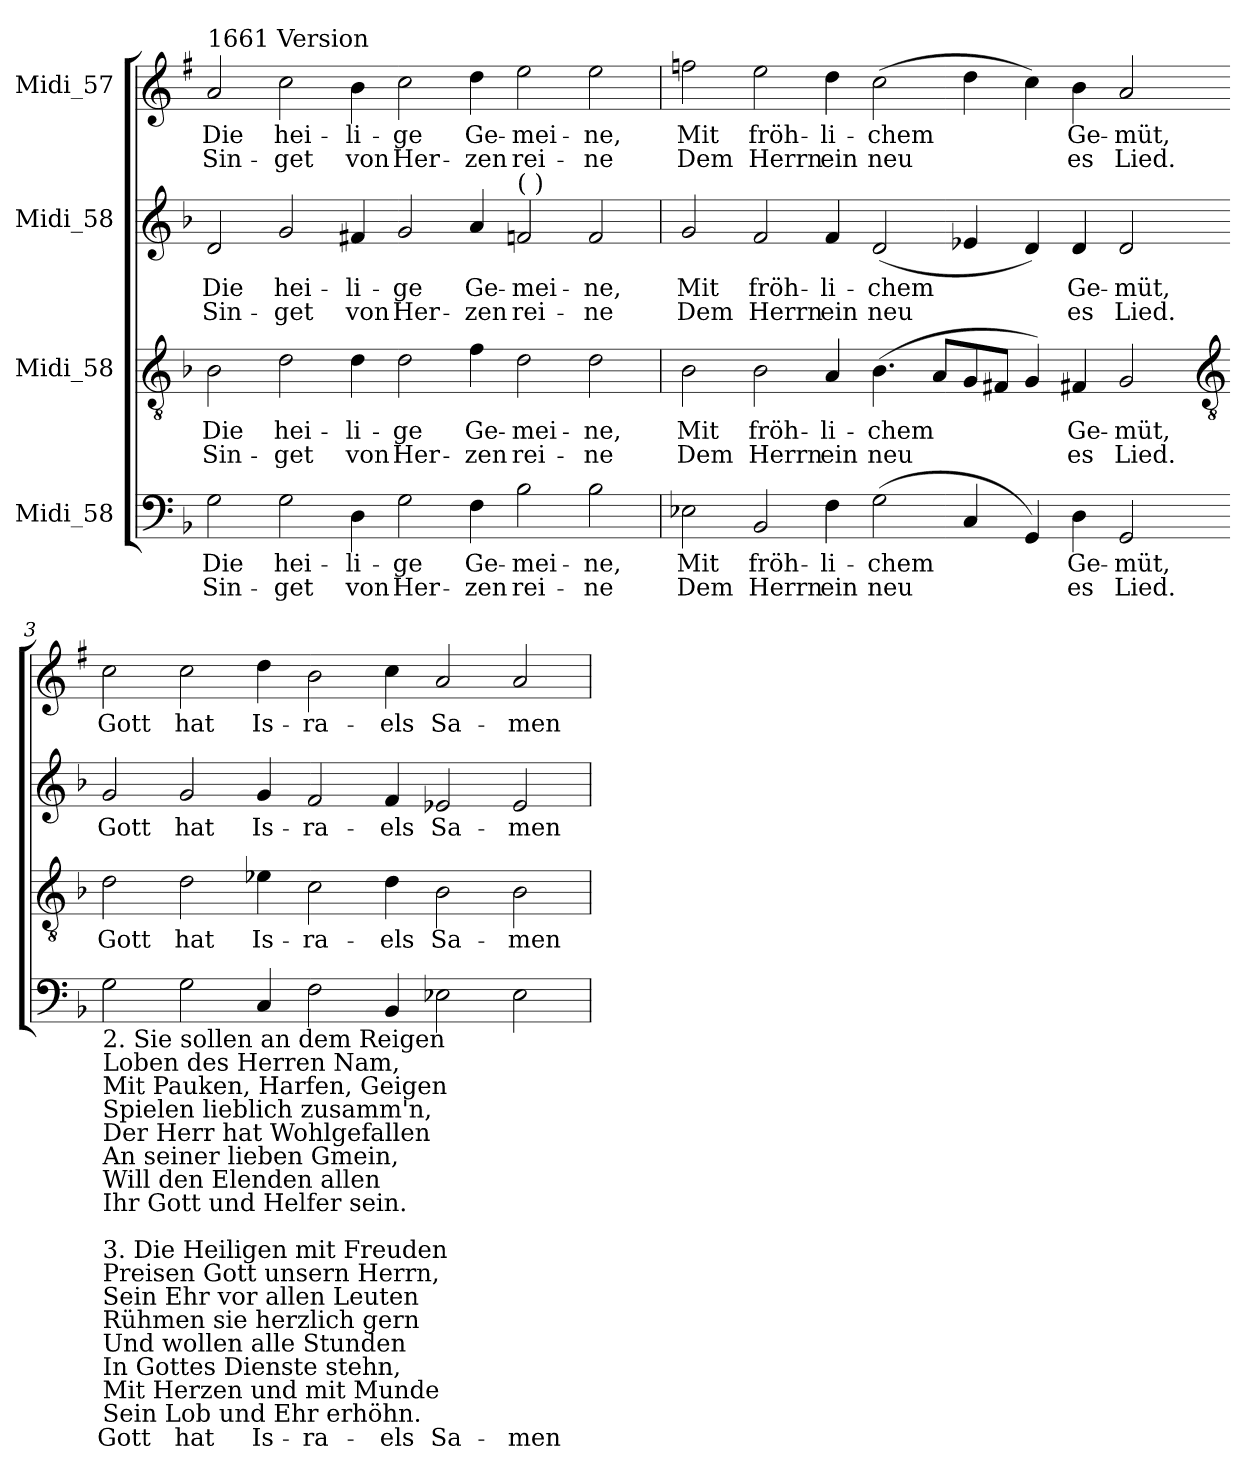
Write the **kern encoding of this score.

**kern	**text	**text	**kern	**text	**text	**kern	**text	**text	**kern	**text	**text
*part4	*part4	*part4	*part3	*part3	*part3	*part2	*part2	*part2	*part1	*part1	*part1
*staff4	*staff4	*staff4	*staff3	*staff3	*staff3	*staff2	*staff2	*staff2	*staff1	*staff1	*staff1
*I"Midi_58	*	*	*I"Midi_58	*	*	*I"Midi_58	*	*	*I"Midi_57	*	*
*clefF4	*	*	*clefGv2	*	*	*clefG2	*	*	*clefG2	*	*
*	*	*	*	*	*	*	*	*	*ITrd1c2	*	*
*k[b-]	*	*	*k[b-]	*	*	*k[b-]	*	*	*k[b-]	*	*
*F:	*	*	*F:	*	*	*F:	*	*	*F:	*	*
=1	=1	=1	=1	=1	=1	=1	=1	=1	=1	=1	=1
!	!	!	!	!	!	!	!	!	!LO:TX:a:t=1661 Version	!	!
!	!LO:LY:b	!LO:LY:b	!	!LO:LY:b	!LO:LY:b	!	!LO:LY:b	!LO:LY:b	!	!LO:LY:b	!LO:LY:b
2G	Die	Sin-	2B-	Die	Sin-	2d	Die	Sin-	2g	Die	Sin-
!	!LO:LY:b	!LO:LY:b	!	!LO:LY:b	!LO:LY:b	!	!LO:LY:b	!LO:LY:b	!	!LO:LY:b	!LO:LY:b
2G	-hei-	-get	2d	-hei-	-get	2g	-hei-	-get	2b-	-hei-	-get
!	!LO:LY:b	!LO:LY:b	!	!LO:LY:b	!LO:LY:b	!	!LO:LY:b	!LO:LY:b	!	!LO:LY:b	!LO:LY:b
4D	li-	-von	4d	li-	-von	4f#X	li-	-von	4a	li-	-von
!	!LO:LY:b	!LO:LY:b	!	!LO:LY:b	!LO:LY:b	!	!LO:LY:b	!LO:LY:b	!	!LO:LY:b	!LO:LY:b
2G	ge	Her-	2d	ge	Her-	2g	ge	Her-	2b-	ge	Her-
!	!LO:LY:b	!LO:LY:b	!	!LO:LY:b	!LO:LY:b	!	!LO:LY:b	!LO:LY:b	!	!LO:LY:b	!LO:LY:b
4F	-Ge-	-zen	4f	-Ge-	-zen	4a	-Ge-	-zen	4cc	-Ge-	-zen
!	!	!	!	!	!	!LO:TX:a:t=(  )	!	!	!	!	!
!	!LO:LY:b	!LO:LY:b	!	!LO:LY:b	!LO:LY:b	!	!LO:LY:b	!LO:LY:b	!	!LO:LY:b	!LO:LY:b
2B-	mei-	-rei-	2d	mei-	-rei-	2f	mei-	-rei-	2dd	mei-	-rei-
!	!LO:LY:b	!LO:LY:b	!	!LO:LY:b	!LO:LY:b	!	!LO:LY:b	!LO:LY:b	!	!LO:LY:b	!LO:LY:b
2B-	-ne,	ne	2d	-ne,	ne	2f	-ne,	ne	2dd	-ne,	ne
=2	=2	=2	=2	=2	=2	=2	=2	=2	=2	=2	=2
!	!LO:LY:b	!LO:LY:b	!	!LO:LY:b	!LO:LY:b	!	!LO:LY:b	!LO:LY:b	!	!LO:LY:b	!LO:LY:b
2E-X	Mit	Dem	2B-	Mit	Dem	2g	Mit	Dem	2ee-X	Mit	Dem
!	!LO:LY:b	!LO:LY:b	!	!LO:LY:b	!LO:LY:b	!	!LO:LY:b	!LO:LY:b	!	!LO:LY:b	!LO:LY:b
2BB-	fröh-	-Herrn	2B-	fröh-	-Herrn	2f	fröh-	-Herrn	2dd	fröh-	-Herrn
!	!LO:LY:b	!LO:LY:b	!	!LO:LY:b	!LO:LY:b	!	!LO:LY:b	!LO:LY:b	!	!LO:LY:b	!LO:LY:b
4F	li-	-ein	4A	li-	-ein	4f	li-	-ein	4cc	li-	-ein
!	!LO:LY:b	!LO:LY:b	!	!LO:LY:b	!LO:LY:b	!	!LO:LY:b	!LO:LY:b	!	!LO:LY:b	!LO:LY:b
(<2G	chem	neu	(<4.B-	chem	neu	(<2d	chem	neu	(>2b-	chem	neu
.	.	.	8AL	.	.	.	.	.	.	.	.
4C	.	.	8G	.	.	4e-X	.	.	4cc	.	.
.	.	.	8F#XJ	.	.	.	.	.	.	.	.
4GG)	.	.	4G)	.	.	4d)	.	.	4b-)	.	.
!	!LO:LY:b	!LO:LY:b	!	!LO:LY:b	!LO:LY:b	!	!LO:LY:b	!LO:LY:b	!	!LO:LY:b	!LO:LY:b
4D	Ge-	-es	4F#X	Ge-	-es	4d	Ge-	-es	4a	Ge-	-es
!	!LO:LY:b	!LO:LY:b	!	!LO:LY:b	!LO:LY:b	!	!LO:LY:b	!LO:LY:b	!	!LO:LY:b	!LO:LY:b
2GG	müt,	Lied.	2G	müt,	Lied.	2d	müt,	Lied.	2g	müt,	Lied.
!!LO:LB:g=z
=3-	=3-	=3-	=3-	=3-	=3-	=3-	=3-	=3-	=3-	=3-	=3-
*	*	*	*clefGv2	*	*	*	*	*	*	*	*
!LO:TX:b:t=2. Sie sollen an dem Reigen\nLoben des Herren Nam,\nMit Pauken, Harfen, Geigen\nSpielen lieblich zusamm'n,\nDer Herr hat Wohlgefallen\nAn seiner lieben Gmein,\nWill den Elenden allen\nIhr Gott und Helfer sein.\n\n3. Die Heiligen mit Freuden\nPreisen Gott unsern Herrn,\nSein Ehr vor allen Leuten\nRühmen sie herzlich gern\nUnd wollen alle Stunden\nIn Gottes Dienste stehn,\nMit Herzen und mit Munde\nSein Lob und Ehr erhöhn.	!	!	!	!	!	!	!	!	!	!	!
!	!LO:LY:b	!	!	!LO:LY:b	!	!	!LO:LY:b	!	!	!LO:LY:b	!
2G	Gott	.	2d	Gott	.	2g	Gott	.	2b-	Gott	.
!	!LO:LY:b	!	!	!LO:LY:b	!	!	!LO:LY:b	!	!	!LO:LY:b	!
2G	hat	.	2d	hat	.	2g	hat	.	2b-	hat	.
!	!LO:LY:b	!	!	!LO:LY:b	!	!	!LO:LY:b	!	!	!LO:LY:b	!
4C	Is-	.	4e-X	Is-	.	4g	Is-	.	4cc	Is-	.
!	!LO:LY:b	!	!	!LO:LY:b	!	!	!LO:LY:b	!	!	!LO:LY:b	!
2F	-ra-	.	2c	-ra-	.	2f	-ra-	.	2a	-ra-	.
!	!LO:LY:b	!	!	!LO:LY:b	!	!	!LO:LY:b	!	!	!LO:LY:b	!
4BB-	-els	.	4d	-els	.	4f	-els	.	4b-	-els	.
!	!LO:LY:b	!	!	!LO:LY:b	!	!	!LO:LY:b	!	!	!LO:LY:b	!
2E-X	Sa-	.	2B-	Sa-	.	2e-X	Sa-	.	2g	Sa-	.
!	!LO:LY:b	!	!	!LO:LY:b	!	!	!LO:LY:b	!	!	!LO:LY:b	!
2E-	-men	.	2B-	-men	.	2e-	-men	.	2g	-men	.
=	=	=	=	=	=	=	=	=	=	=	=
*-	*-	*-	*-	*-	*-	*-	*-	*-	*-	*-	*-
